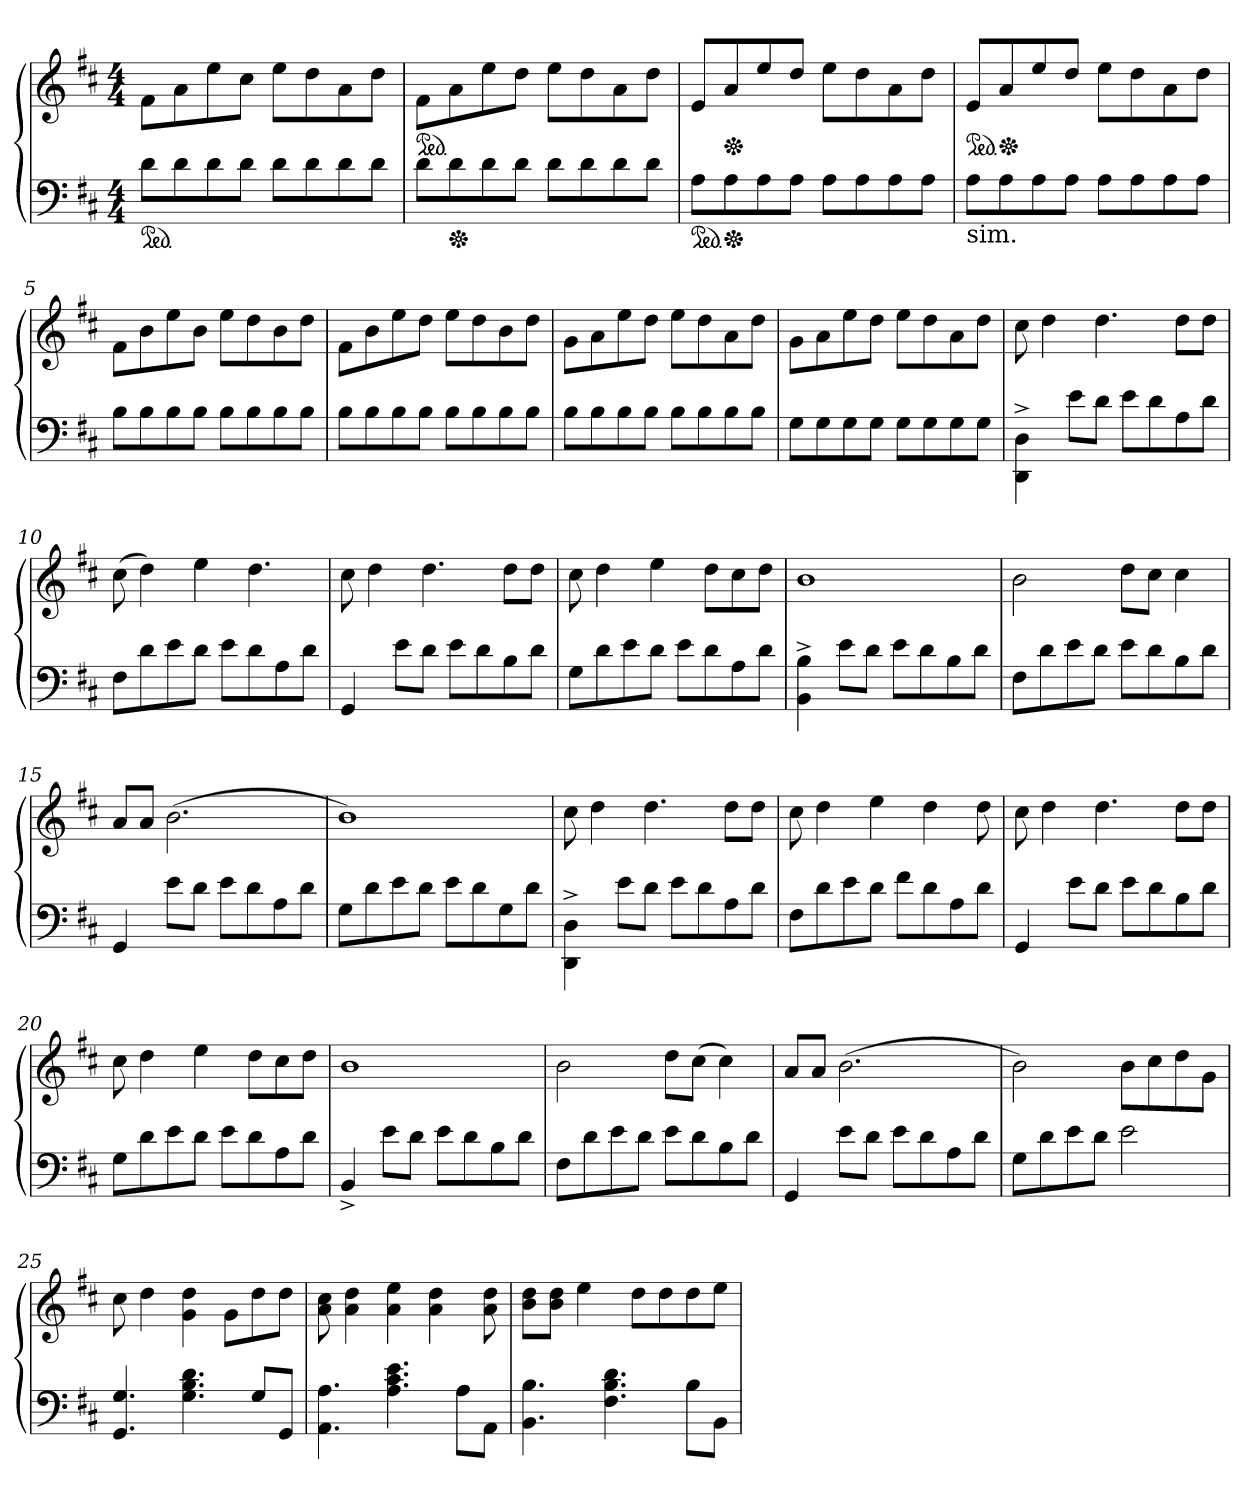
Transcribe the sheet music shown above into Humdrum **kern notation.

**kern	**kern	**dynam
*part1	*part1	*part1
*staff2	*staff1	*staff1/2
*clefF4	*clefG2	*
*k[f#c#]	*k[f#c#]	*
*M4/4	*M4/4	*
*ped	*	*
=1	=1	=1
!	!	!LO:DY:a=2
!	!	!LO:DY:n=1:a
8d\L	8f#\L	mp M.M. = 120
8d\	8a\	.
8d\	8ee\	.
8d\J	8cc#\J	.
8d\L	8ee\L	.
8d\	8dd\	.
8d\	8a\	.
8d\J	8dd\J	.
=2	=2	=2
*	*ped	*
8d\L	8f#\L	.
*Xped	*	*
8d\	8a\	.
8d\	8ee\	.
8d\J	8dd\J	.
8d\L	8ee\L	.
8d\	8dd\	.
8d\	8a\	.
8d\J	8dd\J	.
=3	=3	=3
*ped	*	*
8A\L	8e/L	.
*Xped	*	*
*	*Xped	*
8A\	8a/	.
8A\	8ee/	.
8A\J	8dd/J	.
8A\L	8ee\L	.
8A\	8dd\	.
8A\	8a\	.
8A\J	8dd\J	.
=4	=4	=4
*	*ped	*
!LO:TX:b:t=sim.	!	!
8A\L	8e/L	.
*	*Xped	*
8A\	8a/	.
8A\	8ee/	.
8A\J	8dd/J	.
8A\L	8ee\L	.
8A\	8dd\	.
8A\	8a\	.
8A\J	8dd\J	.
!!LO:LB:g=z
=5	=5	=5
8B\L	8f#\L	.
8B\	8b\	.
8B\	8ee\	.
8B\J	8b\J	.
8B\L	8ee\L	.
8B\	8dd\	.
8B\	8b\	.
8B\J	8dd\J	.
=6	=6	=6
8B\L	8f#\L	.
8B\	8b\	.
8B\	8ee\	.
8B\J	8dd\J	.
8B\L	8ee\L	.
8B\	8dd\	.
8B\	8b\	.
8B\J	8dd\J	.
=7	=7	=7
8B\L	8g\L	.
8B\	8a\	.
8B\	8ee\	.
8B\J	8dd\J	.
8B\L	8ee\L	.
8B\	8dd\	.
8B\	8a\	.
8B\J	8dd\J	.
=8	=8	=8
8G\L	8g\L	.
8G\	8a\	.
8G\	8ee\	.
8G\J	8dd\J	.
8G\L	8ee\L	.
8G\	8dd\	.
8G\	8a\	.
8G\J	8dd\J	.
=9	=9	=9
4DD^\ 4D^\	8cc#\	.
.	4dd\	.
8e\L	.	.
8d\J	4.dd\	.
8e\L	.	.
8d\	.	.
8A\	8dd\L	.
8d\J	8dd\J	.
!!LO:LB:g=z
=10	=10	=10
8F#\L	(8cc#\	.
8d\	4dd\)	.
8e\	.	.
8d\J	4ee\	.
8e\L	.	.
8d\	4.dd\	.
8A\	.	.
8d\J	.	.
=11	=11	=11
4GG/	8cc#\	.
.	4dd\	.
8e\L	.	.
8d\J	4.dd\	.
8e\L	.	.
8d\	.	.
8B\	8dd\L	.
8d\J	8dd\J	.
=12	=12	=12
8G\L	8cc#\	.
8d\	4dd\	.
8e\	.	.
8d\J	4ee\	.
8e\L	.	.
8d\	8dd\L	.
8A\	8cc#\	.
8d\J	8dd\J	.
=13	=13	=13
4BB^\ 4B^\	1b	.
8e\L	.	.
8d\J	.	.
8e\L	.	.
8d\	.	.
8B\	.	.
8d\J	.	.
!!LO:LB:g=z
=14	=14	=14
8F#\L	2b\	.
8d\	.	.
8e\	.	.
8d\J	.	.
8e\L	8dd\L	.
8d\	8cc#\J	.
8B\	4cc#\	.
8d\J	.	.
=15	=15	=15
4GG/	8a/L	.
.	8a/J	.
8e\L	(2.b\	.
8d\J	.	.
8e\L	.	.
8d\	.	.
8A\	.	.
8d\J	.	.
=16	=16	=16
8G\L	1b)	.
8d\	.	.
8e\	.	.
8d\J	.	.
8e\L	.	.
8d\	.	.
8G\	.	.
8d\J	.	.
=17	=17	=17
4DD^\ 4D^\	8cc#\	.
.	4dd\	.
8e\L	.	.
8d\J	4.dd\	.
8e\L	.	.
8d\	.	.
8A\	8dd\L	.
8d\J	8dd\J	.
!!LO:LB:g=z
=18	=18	=18
8F#\L	8cc#\	.
8d\	4dd\	.
8e\	.	.
8d\J	4ee\	.
8f#\L	.	.
8d\	4dd\	.
8A\	.	.
8d\J	8dd\	.
=19	=19	=19
4GG/	8cc#\	.
.	4dd\	.
8e\L	.	.
8d\J	4.dd\	.
8e\L	.	.
8d\	.	.
8B\	8dd\L	.
8d\J	8dd\J	.
=20	=20	=20
8G\L	8cc#\	.
8d\	4dd\	.
8e\	.	.
8d\J	4ee\	.
8e\L	.	.
8d\	8dd\L	.
8A\	8cc#\	.
8d\J	8dd\J	.
=21	=21	=21
4BB^/	1b	.
8e\L	.	.
8d\J	.	.
8e\L	.	.
8d\	.	.
8B\	.	.
8d\J	.	.
!!LO:PB:g=z
=22	=22	=22
8F#\L	2b\	.
8d\	.	.
8e\	.	.
8d\J	.	.
8e\L	8dd\L	.
8d\	(8cc#\J	.
8B\	4cc#\)	.
8d\J	.	.
=23	=23	=23
4GG/	8a/L	.
.	8a/J	.
8e\L	(2.b\	.
8d\J	.	.
8e\L	.	.
8d\	.	.
8A\	.	.
8d\J	.	.
=24	=24	=24
8G\L	2b\)	.
8d\	.	.
8e\	.	.
8d\J	.	.
2e\	8b\L	.
.	8cc#\	.
.	8dd\	.
.	8g\J	.
=25	=25	=25
4.GG/ 4.G/	8cc#\	.
.	4dd\	.
4.G\ 4.B\ 4.d\	4g\ 4dd\	.
.	8g\L	.
8G/L	8dd\	.
8GG/J	8dd\J	.
=26	=26	=26
4.AA\ 4.A\	8a\ 8cc#\	.
.	4a\ 4dd\	.
4.A\ 4.c#\ 4.e\	4a\ 4ee\	.
.	4a\ 4dd\	.
8A\L	.	.
8AA\J	8a\ 8dd\	.
!!LO:LB:g=z
=27	=27	=27
4.BB\ 4.B\	8b\ 8dd\L	.
.	8b\ 8dd\J	.
.	4ee\	.
4.F#\ 4.B\ 4.d\	.	.
.	8dd\L	.
.	8dd\	.
8B\L	8dd\	.
8BB\J	8ee\J	.
=	=	=
*-	*-	*-
